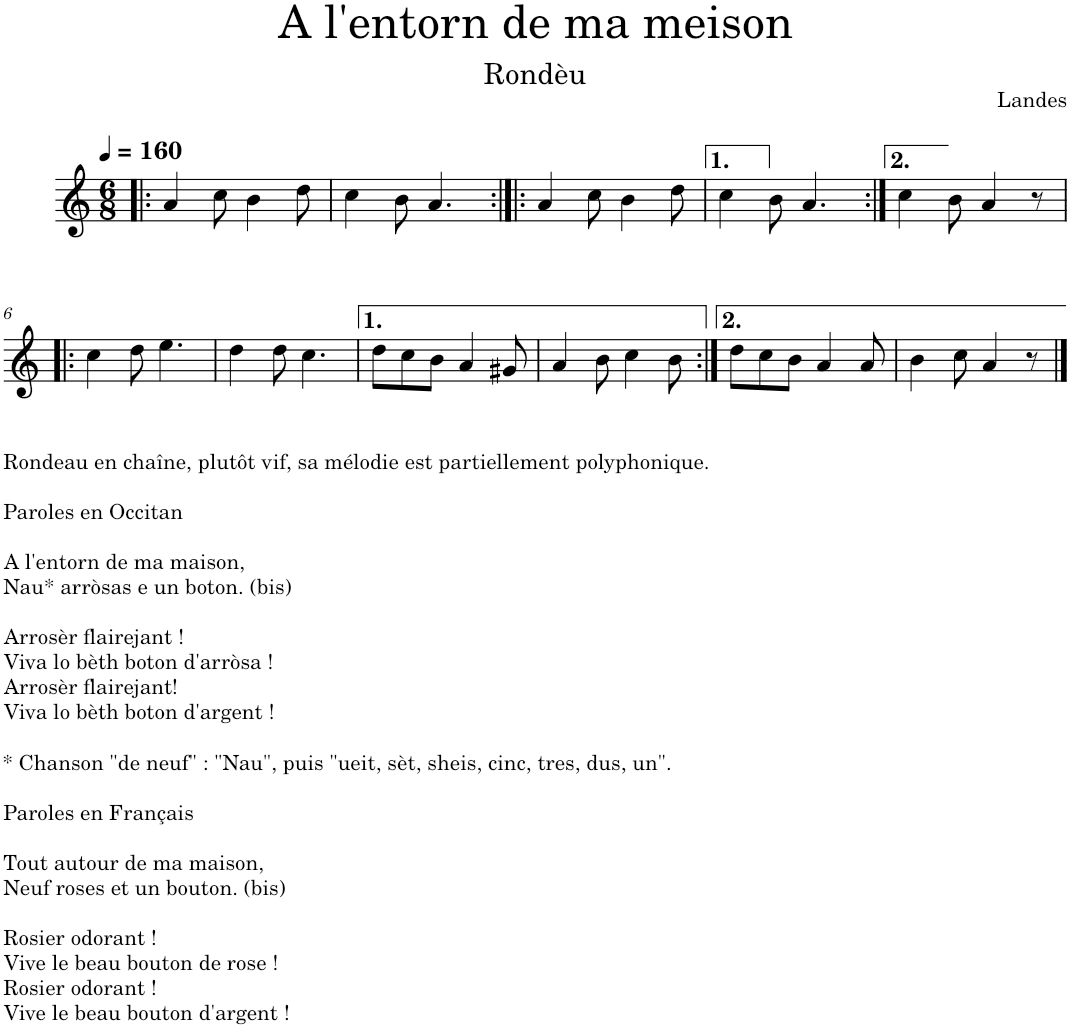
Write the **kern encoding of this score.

**kern
*part1
*staff1
*I"Violon
*I'Vln.
*clefG2
*k[]
*M6/8
*MM160
=1!|:
4a/
8cc\
4b\
8dd\
=2
4cc\
8b\
4.a/
=3:|!|:
4a/
8cc\
4b\
8dd\
=4
4cc\
8b\
4.a/
=5:|!
4cc\
8b\
4a/
8r
!!LO:LB:g=z
=6!|:
!LO:TX:b:t=Rondeau en chaîne, plutôt vif, sa mélodie est partiellement polyphonique.
!LO:TX:b:t=Paroles en Occitan
!LO:TX:b:t=A l'entorn de ma maison,
!LO:TX:b:t=Nau* arròsas e un boton. (bis)
!LO:TX:b:t=Arrosèr flairejant !
!LO:TX:b:t=Viva lo bèth boton d'arròsa !
!LO:TX:b:t=Arrosèr flairejant!
!LO:TX:b:t=Viva lo bèth boton d'argent !
!LO:TX:b:t=* Chanson "de neuf" &colon; "Nau", puis "ueit, sèt, sheis, cinc, tres, dus, un".
!LO:TX:b:t=Paroles en Français
!LO:TX:b:t=Tout autour de ma maison,
!LO:TX:b:t=Neuf roses et un bouton. (bis)
!LO:TX:b:t=Rosier odorant !
!LO:TX:b:t=Vive le beau bouton de rose !
!LO:TX:b:t=Rosier odorant !
!LO:TX:b:t=Vive le beau bouton d'argent !
4cc\
8dd\
4.ee\
=7
4dd\
8dd\
4.cc\
=8
8dd\L
8cc\
8b\J
4a/
8g#X/
=9
4a/
8b\
4cc\
8b\
=10:|!
8dd\L
8cc\
8b\J
4a/
8a/
=11
4b\
8cc\
4a/
8r
==
*-
